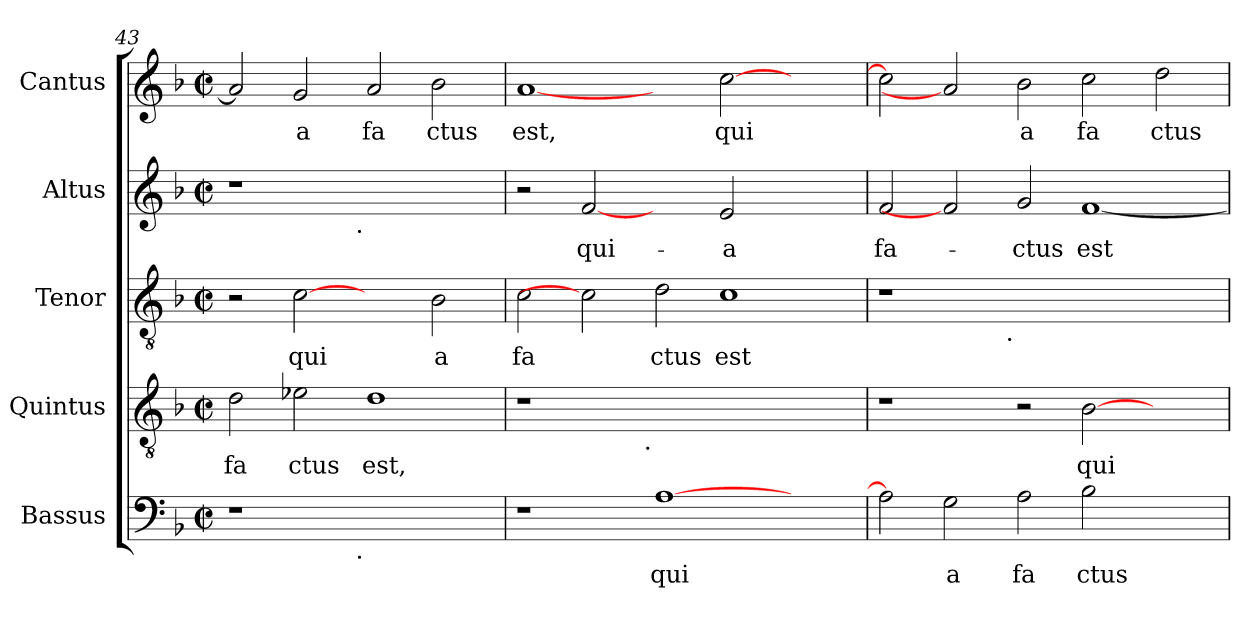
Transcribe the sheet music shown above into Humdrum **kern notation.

**kern	**text	**kern	**text	**kern	**text	**kern	**text	**kern	**text
*part5	*part5	*part4	*part4	*part3	*part3	*part2	*part2	*part1	*part1
*staff5	*staff5	*staff4	*staff4	*staff3	*staff3	*staff2	*staff2	*staff1	*staff1
*I"Bassus	*	*I"Quintus	*	*I"Tenor	*	*I"Altus	*	*I"Cantus	*
*clefF4	*	*clefGv2	*	*clefGv2	*	*clefG2	*	*clefG2	*
*k[b-]	*	*k[b-]	*	*k[b-]	*	*k[b-]	*	*k[b-]	*
*F:	*	*F:	*	*F:	*	*F:	*	*F:	*
*M2/2	*	*M2/2	*	*M2/2	*	*M2/2	*	*M2/2	*
*met(c|)	*	*met(c|)	*	*met(c|)	*	*met(c|)	*	*met(c|)	*
=43	=43	=43	=43	=43	=43	=43	=43	=43	=43
!	!	!	!LO:LY:b:cj	!	!	!	!	!	!LO:LY:b:cj
*^	*	*	*	*	*	*^	*	*	*
1r	2ryy	.	2d\	fa	2r	.	1r	2ryy	.	2a/]	.
!	!	!	!	!LO:LY:b:cj	!	!LO:LY:b:cj	!	!	!	!	!LO:LY:b:cj
.	4...ryy	.	2e-X\	ctus	[2c	qui	.	4...ryy	.	2g/	a
!	!	!	!	!	!	!	!	!LO:TX:b:t=.	!	!	!
!	!LO:TX:b:t=.	!	!	!	!	!	!	!	!	!	!
.	1ryy	.	.	.	.	.	.	1ryy	.	.	.
!	!	!	!	!LO:LY:b:cj	!	!	!	!	!	!	!LO:LY:b:cj
1ryy	.	.	1d	est,	2ryy	.	1ryy	.	.	2a/	fa
!	!	!	!	!	!	!LO:LY:b:cj	!	!	!	!	!LO:LY:b:cj
.	.	.	.	.	2B-\	a	.	.	.	2b-\	ctus
.	32ryy	.	.	.	.	.	.	32ryy	.	.	.
=44	=44	=44	=44	=44	=44	=44	=44	=44	=44	=44	=44
!	!	!	!	!	!	!LO:LY:b:cj	!	!	!	!	!LO:LY:b:cj
*v	*v	*	*^	*	*	*	*v	*v	*	*	*
1r	.	1r	2ryy	.	2c\	fa	2r	.	[1a	est,
!	!	!	!	!	!	!	!	!LO:LY:b:cj	!	!
.	.	.	4...ryy	.	2c]	.	[2f	qui-	.	.
!	!	!	!LO:TX:b:t=.	!	!	!	!	!	!	!
.	.	.	1ryy	.	.	.	.	.	.	.
!	!LO:LY:b:cj	!	!	!	!	!LO:LY:b:cj	!	!	!	!
[>1A	qui	1.ryy	.	.	2d\	ctus	2ryy	.	2ryy	.
!	!	!	!	!	!	!LO:LY:b:cj	!	!LO:LY:b:cj	!	!LO:LY:b:cj
.	.	.	.	.	1c	est	2e/	-a	[>2cc\	qui
.	.	.	2ryy	.	.	.	.	.	.	.
2ryy	.	.	.	.	.	.	2ryy	.	2ryy	.
.	.	.	32ryy	.	.	.	.	.	.	.
=45	=45	=45	=45	=45	=45	=45	=45	=45	=45	=45
!	!LO:LY:b:cj	!	!	!	!	!	!	!LO:LY:b:cj	!	!LO:LY:b:cj
*	*	*v	*v	*	*^	*	*	*	*	*
2A\]	.	1r	.	1r	2ryy	.	2f/	fa-	2cc\]	.
!	!LO:LY:b:cj	!	!	!	!	!	!	!	!	!
2G\	a	.	.	.	4...ryy	.	2f]	.	2a]	.
!	!	!	!	!	!LO:TX:b:t=.	!	!	!	!	!
.	.	.	.	.	1ryy	.	.	.	.	.
!	!LO:LY:b:cj	!	!	!	!	!	!	!LO:LY:b:cj	!	!LO:LY:b:cj
2A\	fa	2r	.	1.ryy	.	.	2g/	-ctus	2b-\	a
!	!LO:LY:b:cj	!	!LO:LY:b:cj	!	!	!	!	!LO:LY:b:cj	!	!LO:LY:b:cj
2B-\	ctus	[>2B-\	qui	.	.	.	[<1f	est	2cc\	fa
.	.	.	.	.	2ryy	.	.	.	.	.
!	!	!	!	!	!	!	!	!	!	!LO:LY:b:cj
2ryy	.	2ryy	.	.	.	.	.	.	2dd\	ctus
.	.	.	.	.	32ryy	.	.	.	.	.
*	*	*	*	*v	*v	*	*	*	*	*
=	=	=	=	=	=	=	=	=	=
*-	*-	*-	*-	*-	*-	*-	*-	*-	*-
